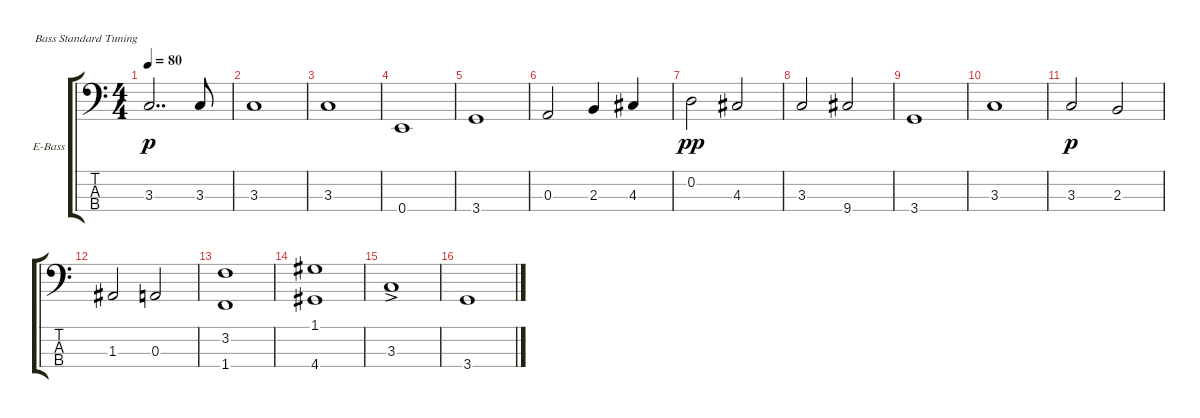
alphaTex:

\defaultSystemsLayout 4
\bracketExtendMode groupsimilarinstruments
\firstSystemTrackNameOrientation horizontal
\otherSystemsTrackNameOrientation horizontal
\track ("Electric Bass" "E-Bass") {instrument electricbassfinger}
\staff {score tabs}
\tuning (G2 D2 A1 E1)
\ts (4 4)
\tempo 80
\clef f4
\ks c
3.3.2{dd dy p instrument electricbassfinger} 3.3.8 |
3.3.1 |
3.3.1 |
0.4.1 |
3.4.1 |
0.3.2 2.3.4 4.3.4 |
0.2.2{dy pp} 4.3.2 |
3.3.2 9.4.2 |
3.4.1 |
3.3.1 |
3.3.2{dy p} 2.3.2 |
1.3.2 0.3.2 |
(1.4 3.2).1 |
(4.4 1.1).1 |
3.3{ac}.1 |
3.4.1
